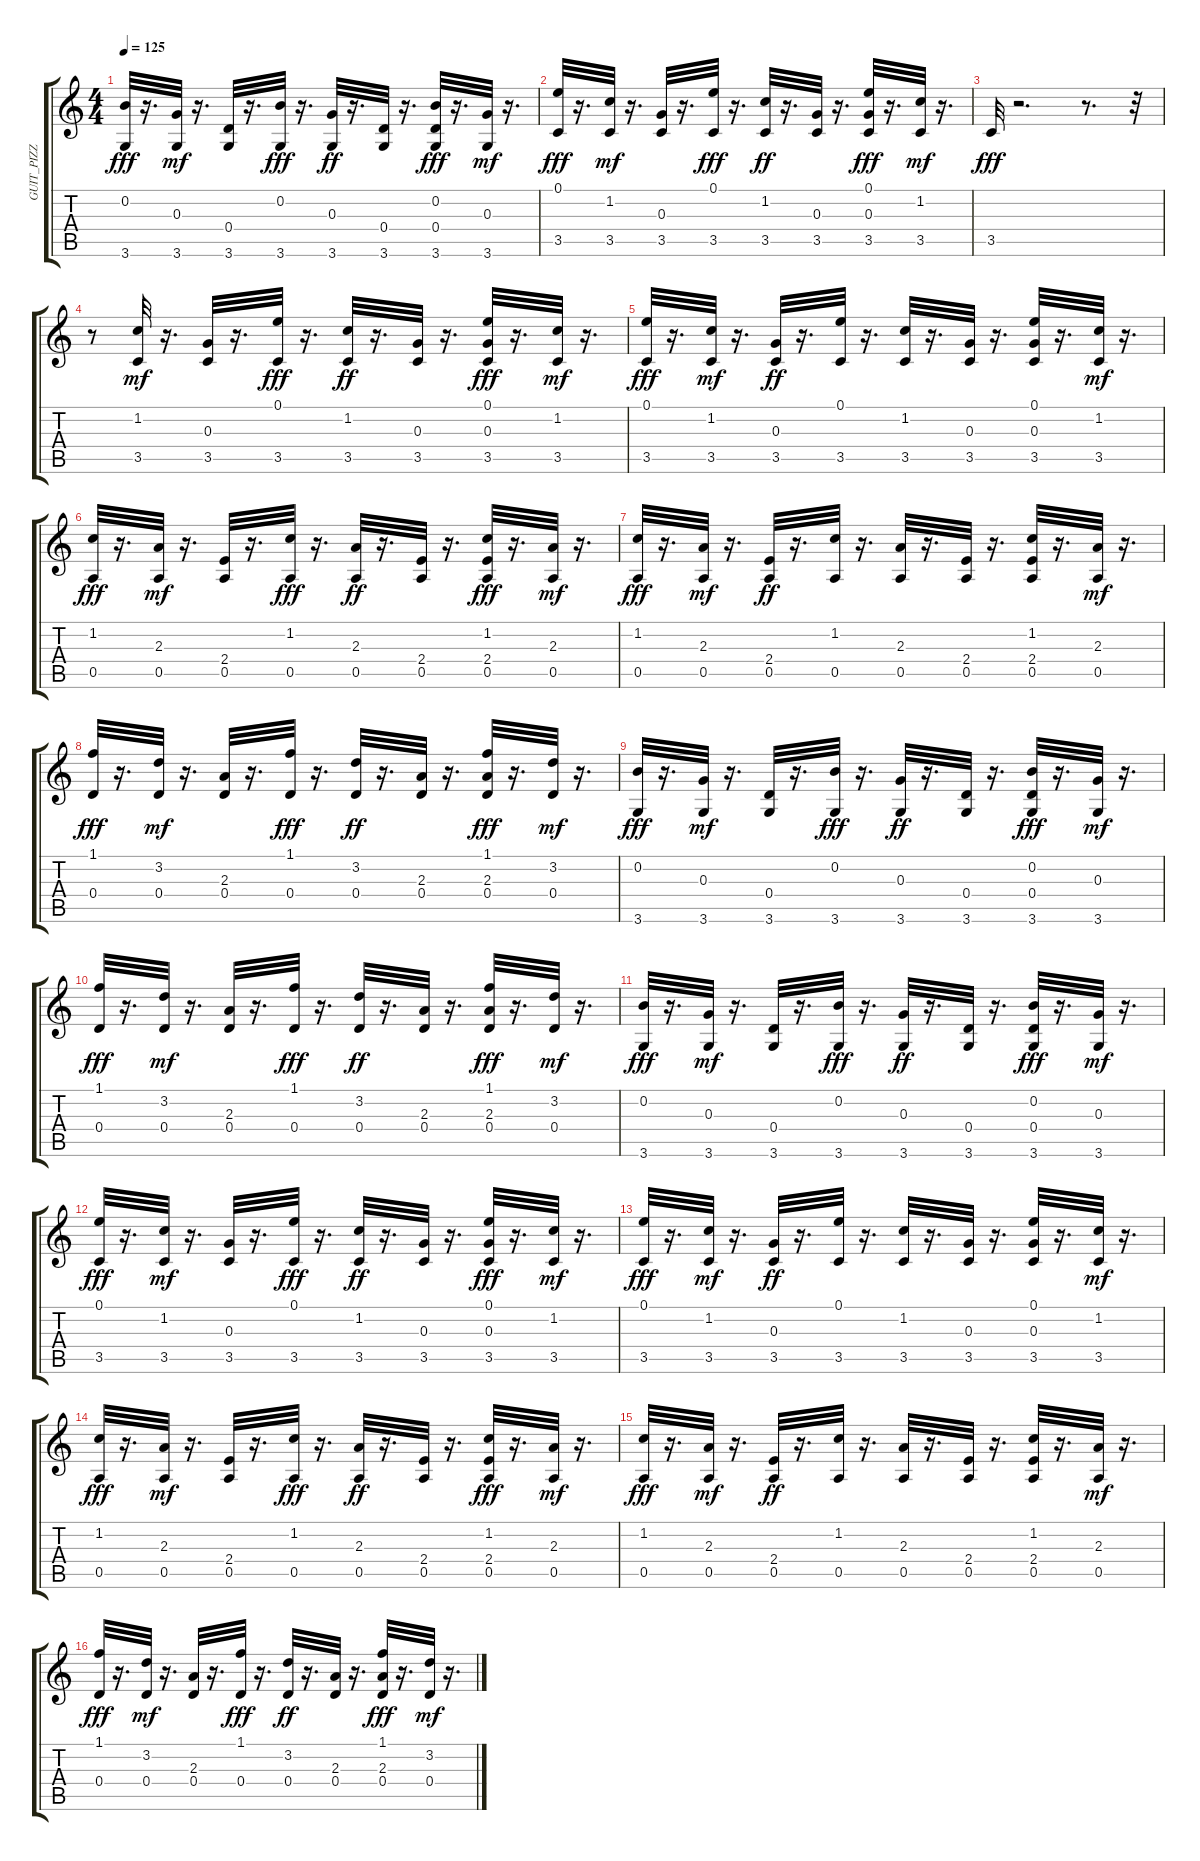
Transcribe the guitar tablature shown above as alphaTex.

\track ("GUIT_PIZZ" "GUIT_PIZZ") {instrument electricguitarmuted}
\staff {score tabs}
\tuning (E4 B3 G3 D3 A2 E2) {hide}
\ts (4 4)
\tempo 125
\clef g2
\ks c
(0.2 3.6).32{dy fff} r.16{d} (0.3 3.6).32{dy mf} r.16{d} (0.4 3.6).32 r.16{d} (0.2 3.6).32{dy fff} r.16{d} (0.3 3.6).32{dy ff} r.16{d} (0.4 3.6).32 r.16{d} (0.2 0.4 3.6).32{dy fff} r.16{d} (0.3 3.6).32{dy mf} r.16{d} |
(0.1 3.5).32{dy fff} r.16{d} (1.2 3.5).32{dy mf} r.16{d} (0.3 3.5).32 r.16{d} (0.1 3.5).32{dy fff} r.16{d} (1.2 3.5).32{dy ff} r.16{d} (0.3 3.5).32 r.16{d} (0.1 0.3 3.5).32{dy fff} r.16{d} (1.2 3.5).32{dy mf} r.16{d} |
3.5.32{dy fff} r.2{d} r.8{d} r.32 |
r.8 (1.2 3.5).32{dy mf} r.16{d} (0.3 3.5).32 r.16{d} (0.1 3.5).32{dy fff} r.16{d} (1.2 3.5).32{dy ff} r.16{d} (0.3 3.5).32 r.16{d} (0.1 0.3 3.5).32{dy fff} r.16{d} (1.2 3.5).32{dy mf} r.16{d} |
(0.1 3.5).32{dy fff} r.16{d} (1.2 3.5).32{dy mf} r.16{d} (0.3 3.5).32{dy ff} r.16{d} (0.1 3.5).32 r.16{d} (1.2 3.5).32 r.16{d} (0.3 3.5).32 r.16{d} (0.1 0.3 3.5).32 r.16{d} (1.2 3.5).32{dy mf} r.16{d} |
(1.2 0.5).32{dy fff} r.16{d} (2.3 0.5).32{dy mf} r.16{d} (2.4 0.5).32 r.16{d} (1.2 0.5).32{dy fff} r.16{d} (2.3 0.5).32{dy ff} r.16{d} (2.4 0.5).32 r.16{d} (1.2 2.4 0.5).32{dy fff} r.16{d} (2.3 0.5).32{dy mf} r.16{d} |
(1.2 0.5).32{dy fff} r.16{d} (2.3 0.5).32{dy mf} r.16{d} (2.4 0.5).32{dy ff} r.16{d} (1.2 0.5).32 r.16{d} (2.3 0.5).32 r.16{d} (2.4 0.5).32 r.16{d} (1.2 2.4 0.5).32 r.16{d} (2.3 0.5).32{dy mf} r.16{d} |
(1.1 0.4).32{dy fff} r.16{d} (3.2 0.4).32{dy mf} r.16{d} (2.3 0.4).32 r.16{d} (1.1 0.4).32{dy fff} r.16{d} (3.2 0.4).32{dy ff} r.16{d} (2.3 0.4).32 r.16{d} (1.1 2.3 0.4).32{dy fff} r.16{d} (3.2 0.4).32{dy mf} r.16{d} |
(0.2 3.6).32{dy fff} r.16{d} (0.3 3.6).32{dy mf} r.16{d} (0.4 3.6).32 r.16{d} (0.2 3.6).32{dy fff} r.16{d} (0.3 3.6).32{dy ff} r.16{d} (0.4 3.6).32 r.16{d} (0.2 0.4 3.6).32{dy fff} r.16{d} (0.3 3.6).32{dy mf} r.16{d} |
(1.1 0.4).32{dy fff} r.16{d} (3.2 0.4).32{dy mf} r.16{d} (2.3 0.4).32 r.16{d} (1.1 0.4).32{dy fff} r.16{d} (3.2 0.4).32{dy ff} r.16{d} (2.3 0.4).32 r.16{d} (1.1 2.3 0.4).32{dy fff} r.16{d} (3.2 0.4).32{dy mf} r.16{d} |
(0.2 3.6).32{dy fff} r.16{d} (0.3 3.6).32{dy mf} r.16{d} (0.4 3.6).32 r.16{d} (0.2 3.6).32{dy fff} r.16{d} (0.3 3.6).32{dy ff} r.16{d} (0.4 3.6).32 r.16{d} (0.2 0.4 3.6).32{dy fff} r.16{d} (0.3 3.6).32{dy mf} r.16{d} |
(0.1 3.5).32{dy fff} r.16{d} (1.2 3.5).32{dy mf} r.16{d} (0.3 3.5).32 r.16{d} (0.1 3.5).32{dy fff} r.16{d} (1.2 3.5).32{dy ff} r.16{d} (0.3 3.5).32 r.16{d} (0.1 0.3 3.5).32{dy fff} r.16{d} (1.2 3.5).32{dy mf} r.16{d} |
(0.1 3.5).32{dy fff} r.16{d} (1.2 3.5).32{dy mf} r.16{d} (0.3 3.5).32{dy ff} r.16{d} (0.1 3.5).32 r.16{d} (1.2 3.5).32 r.16{d} (0.3 3.5).32 r.16{d} (0.1 0.3 3.5).32 r.16{d} (1.2 3.5).32{dy mf} r.16{d} |
(1.2 0.5).32{dy fff} r.16{d} (2.3 0.5).32{dy mf} r.16{d} (2.4 0.5).32 r.16{d} (1.2 0.5).32{dy fff} r.16{d} (2.3 0.5).32{dy ff} r.16{d} (2.4 0.5).32 r.16{d} (1.2 2.4 0.5).32{dy fff} r.16{d} (2.3 0.5).32{dy mf} r.16{d} |
(1.2 0.5).32{dy fff} r.16{d} (2.3 0.5).32{dy mf} r.16{d} (2.4 0.5).32{dy ff} r.16{d} (1.2 0.5).32 r.16{d} (2.3 0.5).32 r.16{d} (2.4 0.5).32 r.16{d} (1.2 2.4 0.5).32 r.16{d} (2.3 0.5).32{dy mf} r.16{d} |
(1.1 0.4).32{dy fff} r.16{d} (3.2 0.4).32{dy mf} r.16{d} (2.3 0.4).32 r.16{d} (1.1 0.4).32{dy fff} r.16{d} (3.2 0.4).32{dy ff} r.16{d} (2.3 0.4).32 r.16{d} (1.1 2.3 0.4).32{dy fff} r.16{d} (3.2 0.4).32{dy mf} r.16{d}
